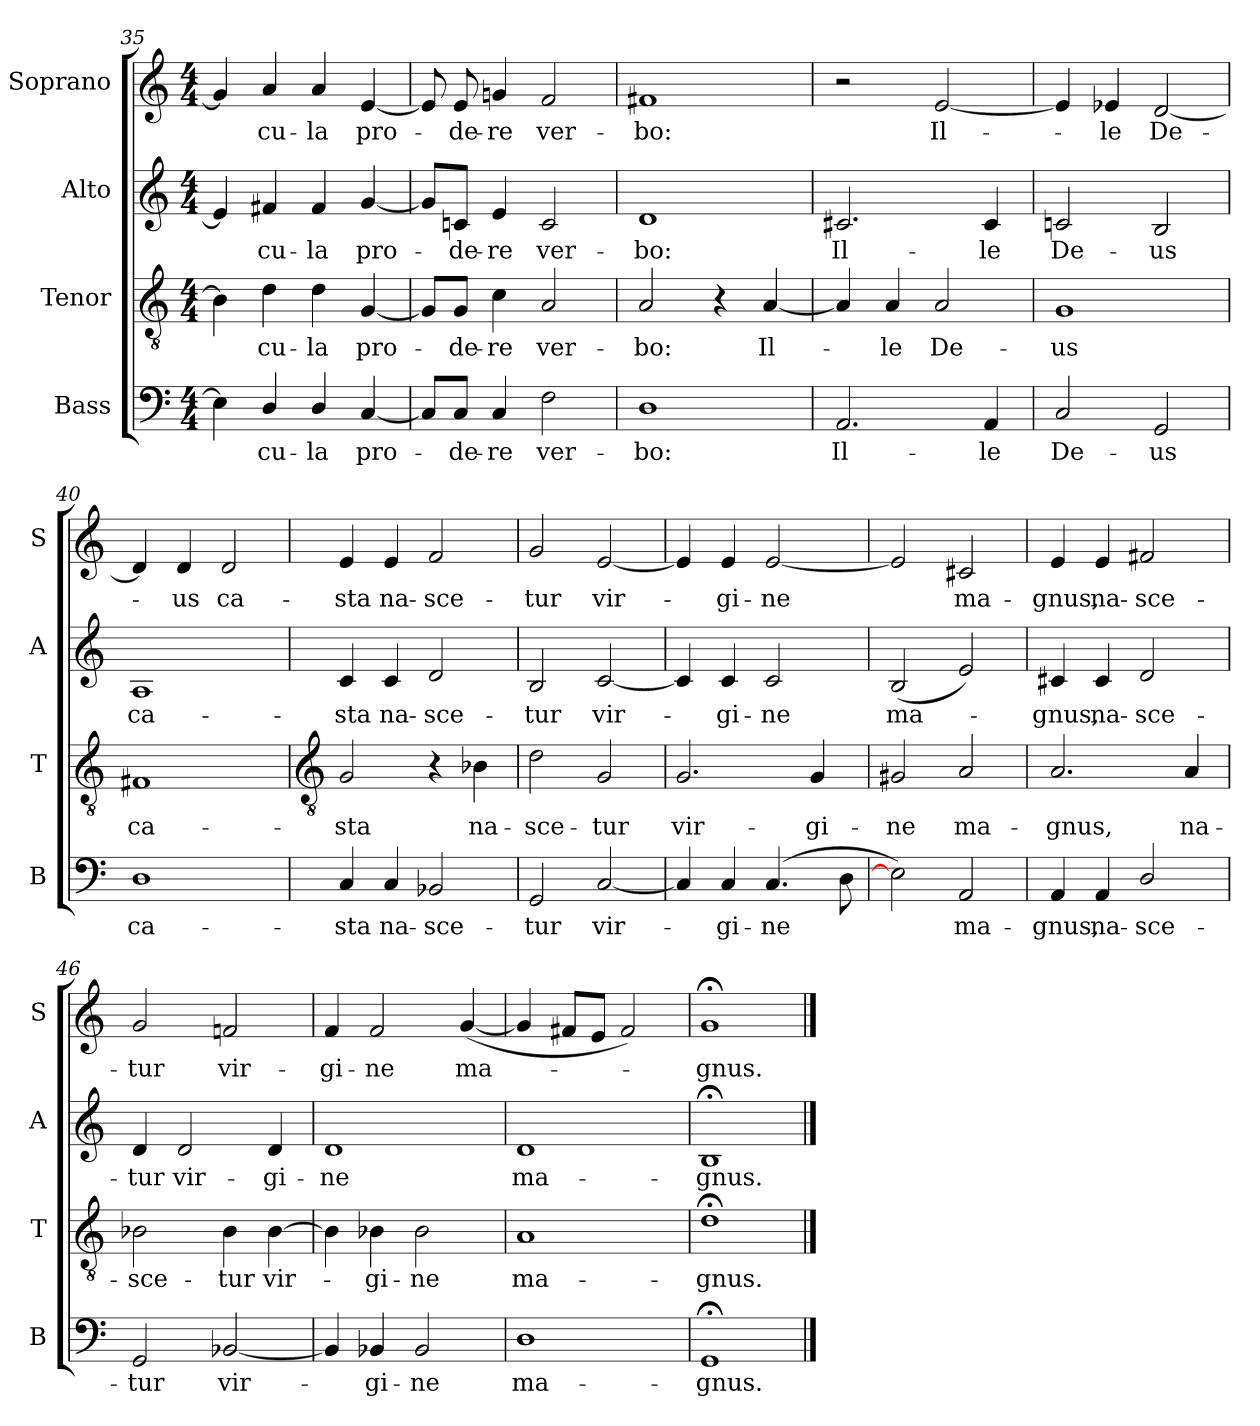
**kern	**text	**kern	**text	**kern	**text	**kern	**text
*part4	*part4	*part3	*part3	*part2	*part2	*part1	*part1
*staff4	*staff4	*staff3	*staff3	*staff2	*staff2	*staff1	*staff1
*I"Bass	*	*I"Tenor	*	*I"Alto	*	*I"Soprano	*
*I'B	*	*I'T	*	*I'A	*	*I'S	*
*clefF4	*	*clefGv2	*	*clefG2	*	*clefG2	*
*k[]	*	*k[]	*	*k[]	*	*k[]	*
*C:	*	*C:	*	*C:	*	*C:	*
*M4/4	*	*M4/4	*	*M4/4	*	*M4/4	*
=35	=35	=35	=35	=35	=35	=35	=35
4E]	.	4B]	.	4e]	.	4g#]	.
!	!LO:LY:b	!	!LO:LY:b	!	!LO:LY:b	!	!LO:LY:b
4D/	cu-	4d	cu-	4f#X	cu-	4a	cu-
!	!LO:LY:b	!	!LO:LY:b	!	!LO:LY:b	!	!LO:LY:b
4D/	-la	4d	-la	4f#	-la	4a	-la
!	!LO:LY:b	!	!LO:LY:b	!	!LO:LY:b	!	!LO:LY:b
[4C	pro-	[4G	pro-	[4g	pro-	[4e	pro-
=36	=36	=36	=36	=36	=36	=36	=36
8C/L]	.	8G/L]	.	8g/L]	.	8e]	.
!	!LO:LY:b	!	!LO:LY:b	!	!LO:LY:b	!	!LO:LY:b
8C/J	de-	8G/J	de-	8cn/J	de-	8e	de-
!	!LO:LY:b	!	!LO:LY:b	!	!LO:LY:b	!	!LO:LY:b
4C	-re	4c	-re	4e	-re	4gn	-re
!	!LO:LY:b	!	!LO:LY:b	!	!LO:LY:b	!	!LO:LY:b
2F	ver-	2A	ver-	2c	ver-	2f	ver-
=37	=37	=37	=37	=37	=37	=37	=37
!	!LO:LY:b	!	!LO:LY:b	!	!LO:LY:b	!	!LO:LY:b
1D	-bo:	2A	-bo:	1d	-bo:	1f#X	-bo:
.	.	4r	.	.	.	.	.
!	!	!	!LO:LY:b	!	!	!	!
.	.	[4A	Il-	.	.	.	.
=38	=38	=38	=38	=38	=38	=38	=38
!	!LO:LY:b	!	!	!	!LO:LY:b	!	!
2.AA	Il-	4A]	.	2.c#X	Il-	2r	.
!	!	!	!LO:LY:b	!	!	!	!
.	.	4A	le	.	.	.	.
!	!	!	!LO:LY:b	!	!	!	!LO:LY:b
.	.	2A	De-	.	.	[2e	Il-
!	!LO:LY:b	!	!	!	!LO:LY:b	!	!
4AA	-le	.	.	4c#	-le	.	.
=39	=39	=39	=39	=39	=39	=39	=39
!	!LO:LY:b	!	!LO:LY:b	!	!LO:LY:b	!	!
2C	De-	1G	-us	2cn	De-	4e]	.
!	!	!	!	!	!	!	!LO:LY:b
.	.	.	.	.	.	4e-X	le
!	!LO:LY:b	!	!	!	!LO:LY:b	!	!LO:LY:b
2GG	-us	.	.	2B	-us	[2d	De-
=40	=40	=40	=40	=40	=40	=40	=40
!	!LO:LY:b	!	!LO:LY:b	!	!LO:LY:b	!	!
1D	ca-	1F#X	ca-	1A	ca-	4d]	.
!	!	!	!	!	!	!	!LO:LY:b
.	.	.	.	.	.	4d	us
!	!	!	!	!	!	!	!LO:LY:b
.	.	.	.	.	.	2d	ca-
!!LO:LB:g=z
=41	=41	=41	=41	=41	=41	=41	=41
*	*	*clefGv2	*	*	*	*	*
!	!LO:LY:b	!	!LO:LY:b	!	!LO:LY:b	!	!LO:LY:b
4C	-sta	2G	-sta	4c	-sta	4e	-sta
!	!LO:LY:b	!	!	!	!LO:LY:b	!	!LO:LY:b
4C	na-	.	.	4c	na-	4e	na-
!	!LO:LY:b	!	!	!	!LO:LY:b	!	!LO:LY:b
2BB-X	-sce-	4r	.	2d	-sce-	2f	-sce-
!	!	!	!LO:LY:b	!	!	!	!
.	.	4B-X	na-	.	.	.	.
=42	=42	=42	=42	=42	=42	=42	=42
!	!LO:LY:b	!	!LO:LY:b	!	!LO:LY:b	!	!LO:LY:b
2GG	-tur	2d	-sce-	2B	-tur	2g	-tur
!	!LO:LY:b	!	!LO:LY:b	!	!LO:LY:b	!	!LO:LY:b
[2C	vir-	2G	-tur	[2c	vir-	[2e	vir-
=43	=43	=43	=43	=43	=43	=43	=43
!	!	!	!LO:LY:b	!	!	!	!
4C]	.	2.G	vir-	4c]	.	4e]	.
!	!LO:LY:b	!	!	!	!LO:LY:b	!	!LO:LY:b
4C	gi-	.	.	4c	gi-	4e	gi-
!	!LO:LY:b	!	!	!	!LO:LY:b	!	!LO:LY:b
(>4.C	-ne	.	.	2c	-ne	[2e	-ne
!	!	!	!LO:LY:b	!	!	!	!
.	.	4G	-gi-	.	.	.	.
8D	.	.	.	.	.	.	.
=44	=44	=44	=44	=44	=44	=44	=44
!	!	!	!LO:LY:b	!	!LO:LY:b	!	!
2E])	.	2G#X	-ne	(<2B	ma-	2e]	.
!	!LO:LY:b	!	!LO:LY:b	!	!	!	!LO:LY:b
2AA	ma-	2A	ma-	2e)	.	2c#X	ma-
=45	=45	=45	=45	=45	=45	=45	=45
!	!LO:LY:b	!	!LO:LY:b	!	!LO:LY:b	!	!LO:LY:b
4AA	-gnus,	2.A	-gnus,	4c#X	gnus,	4e	-gnus,
!	!LO:LY:b	!	!	!	!LO:LY:b	!	!LO:LY:b
4AA	na-	.	.	4c#	na-	4e	na-
!	!LO:LY:b	!	!	!	!LO:LY:b	!	!LO:LY:b
2D/	-sce-	.	.	2d	-sce-	2f#X	-sce-
!	!	!	!LO:LY:b	!	!	!	!
.	.	4A	na-	.	.	.	.
=46	=46	=46	=46	=46	=46	=46	=46
!	!LO:LY:b	!	!LO:LY:b	!	!LO:LY:b	!	!LO:LY:b
2GG	-tur	2B-X	-sce-	4d	-tur	2g	-tur
!	!	!	!	!	!LO:LY:b	!	!
.	.	.	.	2d	vir-	.	.
!	!LO:LY:b	!	!LO:LY:b	!	!	!	!LO:LY:b
[2BB-X	vir-	4B-	-tur	.	.	2fn	vir-
!	!	!	!LO:LY:b	!	!LO:LY:b	!	!
.	.	[4B-	vir-	4d	-gi-	.	.
=47	=47	=47	=47	=47	=47	=47	=47
!	!	!	!	!	!LO:LY:b	!	!LO:LY:b
4BB-]	.	4B-]	.	1d	-ne	4f	-gi-
!	!LO:LY:b	!	!LO:LY:b	!	!	!	!LO:LY:b
4BB-	gi-	4B-	gi-	.	.	2f	-ne
!	!LO:LY:b	!	!LO:LY:b	!	!	!	!
2BB-	-ne	2B-	-ne	.	.	.	.
!	!	!	!	!	!	!	!LO:LY:b
.	.	.	.	.	.	(<[4g	ma-
=48	=48	=48	=48	=48	=48	=48	=48
!	!LO:LY:b	!	!LO:LY:b	!	!LO:LY:b	!	!
1D	ma-	1A	ma-	1d	ma-	4g]	.
.	.	.	.	.	.	8f#XL	.
.	.	.	.	.	.	8eJ	.
.	.	.	.	.	.	2f#)	.
=49	=49	=49	=49	=49	=49	=49	=49
!	!LO:LY:b	!	!LO:LY:b	!	!LO:LY:b	!	!LO:LY:b
1GG;<	-gnus.	1d;<	-gnus.	1B;<	-gnus.	1g;<	gnus.
==	==	==	==	==	==	==	==
*-	*-	*-	*-	*-	*-	*-	*-
